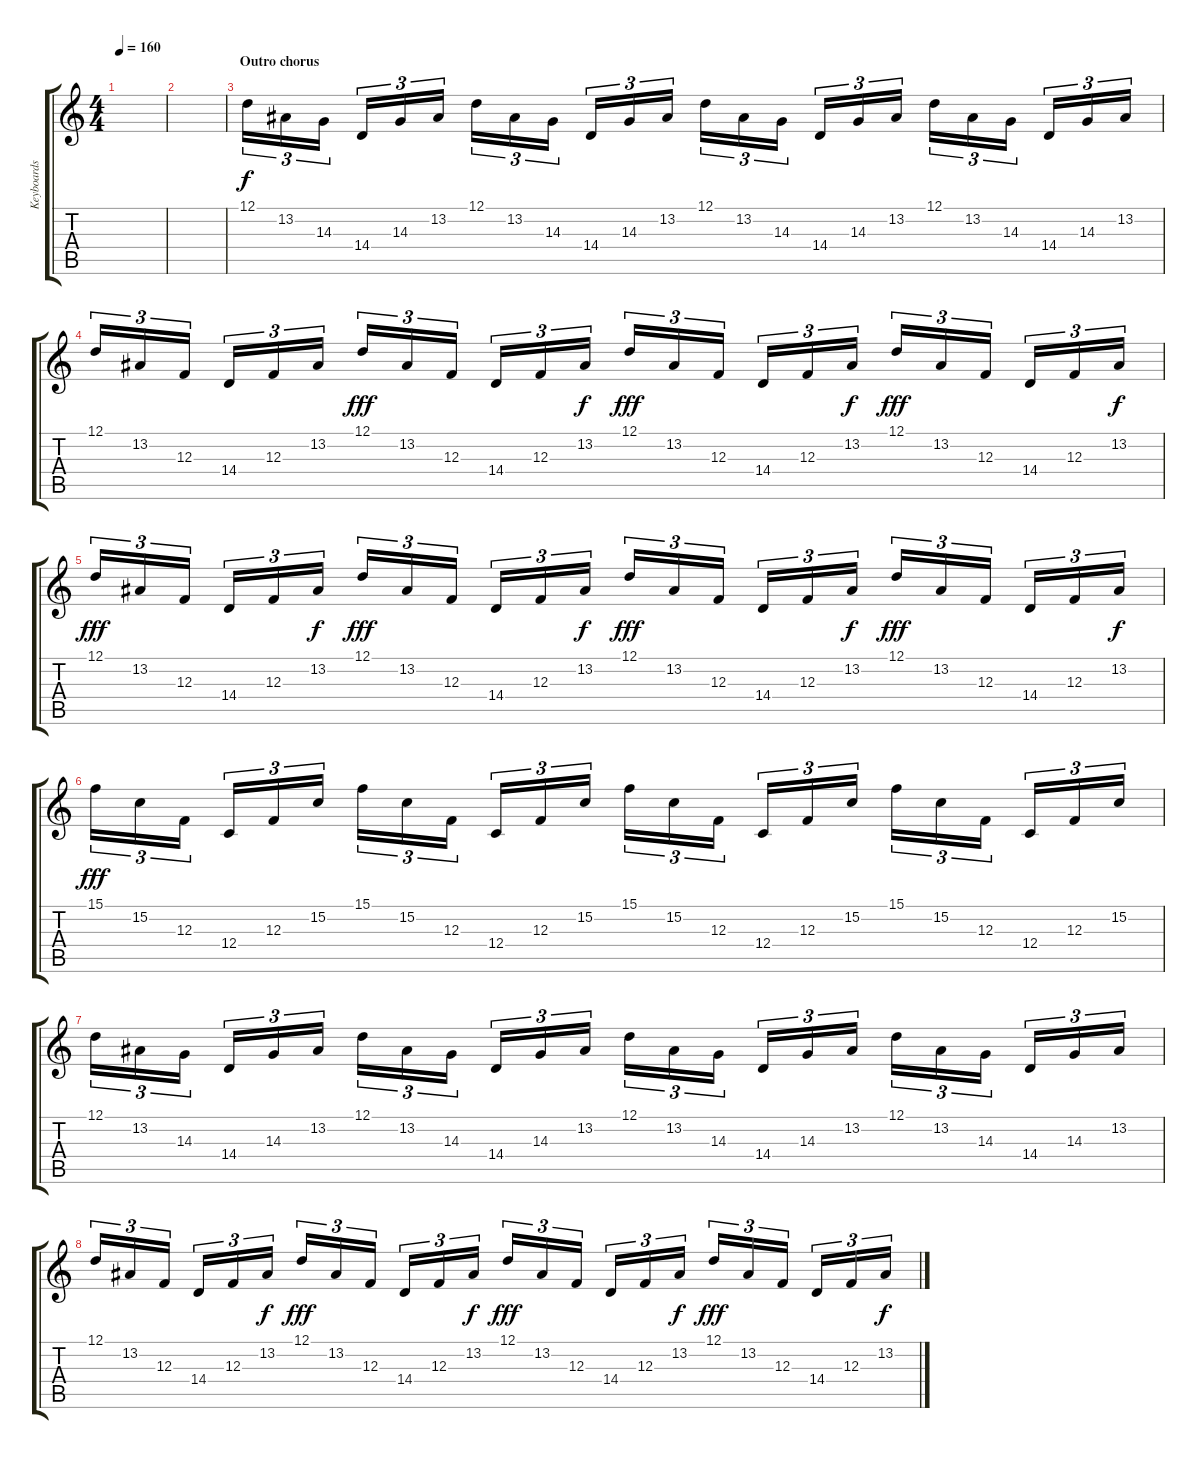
\track ("Keyboards 5" "Keyboards ") {instrument marimba}
\staff {score tabs}
\tuning (D4 A3 F3 C3 G2 D2) {hide}
\ts (4 4)
\tempo 160
\clef g2
\ks c
|
|
\section ("" "Outro chorus")
12.1.16{tu (3 2) balance 16} 13.2.16{tu (3 2)} 14.3.16{tu (3 2)} 14.4.16{tu (3 2)} 14.3.16{tu (3 2)} 13.2.16{tu (3 2)} 12.1.16{tu (3 2)} 13.2.16{tu (3 2)} 14.3.16{tu (3 2)} 14.4.16{tu (3 2)} 14.3.16{tu (3 2)} 13.2.16{tu (3 2)} 12.1.16{tu (3 2)} 13.2.16{tu (3 2)} 14.3.16{tu (3 2)} 14.4.16{tu (3 2)} 14.3.16{tu (3 2)} 13.2.16{tu (3 2)} 12.1.16{tu (3 2)} 13.2.16{tu (3 2)} 14.3.16{tu (3 2)} 14.4.16{tu (3 2)} 14.3.16{tu (3 2)} 13.2.16{tu (3 2)} |
12.1.16{tu (3 2)} 13.2.16{tu (3 2)} 12.3.16{tu (3 2)} 14.4.16{tu (3 2)} 12.3.16{tu (3 2)} 13.2.16{tu (3 2) dy f} 12.1.16{tu (3 2) dy fff} 13.2.16{tu (3 2)} 12.3.16{tu (3 2)} 14.4.16{tu (3 2)} 12.3.16{tu (3 2)} 13.2.16{tu (3 2) dy f} 12.1.16{tu (3 2) dy fff} 13.2.16{tu (3 2)} 12.3.16{tu (3 2)} 14.4.16{tu (3 2)} 12.3.16{tu (3 2)} 13.2.16{tu (3 2) dy f} 12.1.16{tu (3 2) dy fff} 13.2.16{tu (3 2)} 12.3.16{tu (3 2)} 14.4.16{tu (3 2)} 12.3.16{tu (3 2)} 13.2.16{tu (3 2) dy f} |
12.1.16{tu (3 2) dy fff} 13.2.16{tu (3 2)} 12.3.16{tu (3 2)} 14.4.16{tu (3 2)} 12.3.16{tu (3 2)} 13.2.16{tu (3 2) dy f} 12.1.16{tu (3 2) dy fff} 13.2.16{tu (3 2)} 12.3.16{tu (3 2)} 14.4.16{tu (3 2)} 12.3.16{tu (3 2)} 13.2.16{tu (3 2) dy f} 12.1.16{tu (3 2) dy fff} 13.2.16{tu (3 2)} 12.3.16{tu (3 2)} 14.4.16{tu (3 2)} 12.3.16{tu (3 2)} 13.2.16{tu (3 2) dy f} 12.1.16{tu (3 2) dy fff} 13.2.16{tu (3 2)} 12.3.16{tu (3 2)} 14.4.16{tu (3 2)} 12.3.16{tu (3 2)} 13.2.16{tu (3 2) dy f} |
15.1.16{tu (3 2) dy fff} 15.2.16{tu (3 2)} 12.3.16{tu (3 2)} 12.4.16{tu (3 2)} 12.3.16{tu (3 2)} 15.2.16{tu (3 2)} 15.1.16{tu (3 2)} 15.2.16{tu (3 2)} 12.3.16{tu (3 2)} 12.4.16{tu (3 2)} 12.3.16{tu (3 2)} 15.2.16{tu (3 2)} 15.1.16{tu (3 2)} 15.2.16{tu (3 2)} 12.3.16{tu (3 2)} 12.4.16{tu (3 2)} 12.3.16{tu (3 2)} 15.2.16{tu (3 2)} 15.1.16{tu (3 2)} 15.2.16{tu (3 2)} 12.3.16{tu (3 2)} 12.4.16{tu (3 2)} 12.3.16{tu (3 2)} 15.2.16{tu (3 2)} |
12.1.16{tu (3 2) balance 16} 13.2.16{tu (3 2)} 14.3.16{tu (3 2)} 14.4.16{tu (3 2)} 14.3.16{tu (3 2)} 13.2.16{tu (3 2)} 12.1.16{tu (3 2)} 13.2.16{tu (3 2)} 14.3.16{tu (3 2)} 14.4.16{tu (3 2)} 14.3.16{tu (3 2)} 13.2.16{tu (3 2)} 12.1.16{tu (3 2)} 13.2.16{tu (3 2)} 14.3.16{tu (3 2)} 14.4.16{tu (3 2)} 14.3.16{tu (3 2)} 13.2.16{tu (3 2)} 12.1.16{tu (3 2)} 13.2.16{tu (3 2)} 14.3.16{tu (3 2)} 14.4.16{tu (3 2)} 14.3.16{tu (3 2)} 13.2.16{tu (3 2)} |
12.1.16{tu (3 2)} 13.2.16{tu (3 2)} 12.3.16{tu (3 2)} 14.4.16{tu (3 2)} 12.3.16{tu (3 2)} 13.2.16{tu (3 2) dy f} 12.1.16{tu (3 2) dy fff} 13.2.16{tu (3 2)} 12.3.16{tu (3 2)} 14.4.16{tu (3 2)} 12.3.16{tu (3 2)} 13.2.16{tu (3 2) dy f} 12.1.16{tu (3 2) dy fff} 13.2.16{tu (3 2)} 12.3.16{tu (3 2)} 14.4.16{tu (3 2)} 12.3.16{tu (3 2)} 13.2.16{tu (3 2) dy f} 12.1.16{tu (3 2) dy fff} 13.2.16{tu (3 2)} 12.3.16{tu (3 2)} 14.4.16{tu (3 2)} 12.3.16{tu (3 2)} 13.2.16{tu (3 2) dy f}
